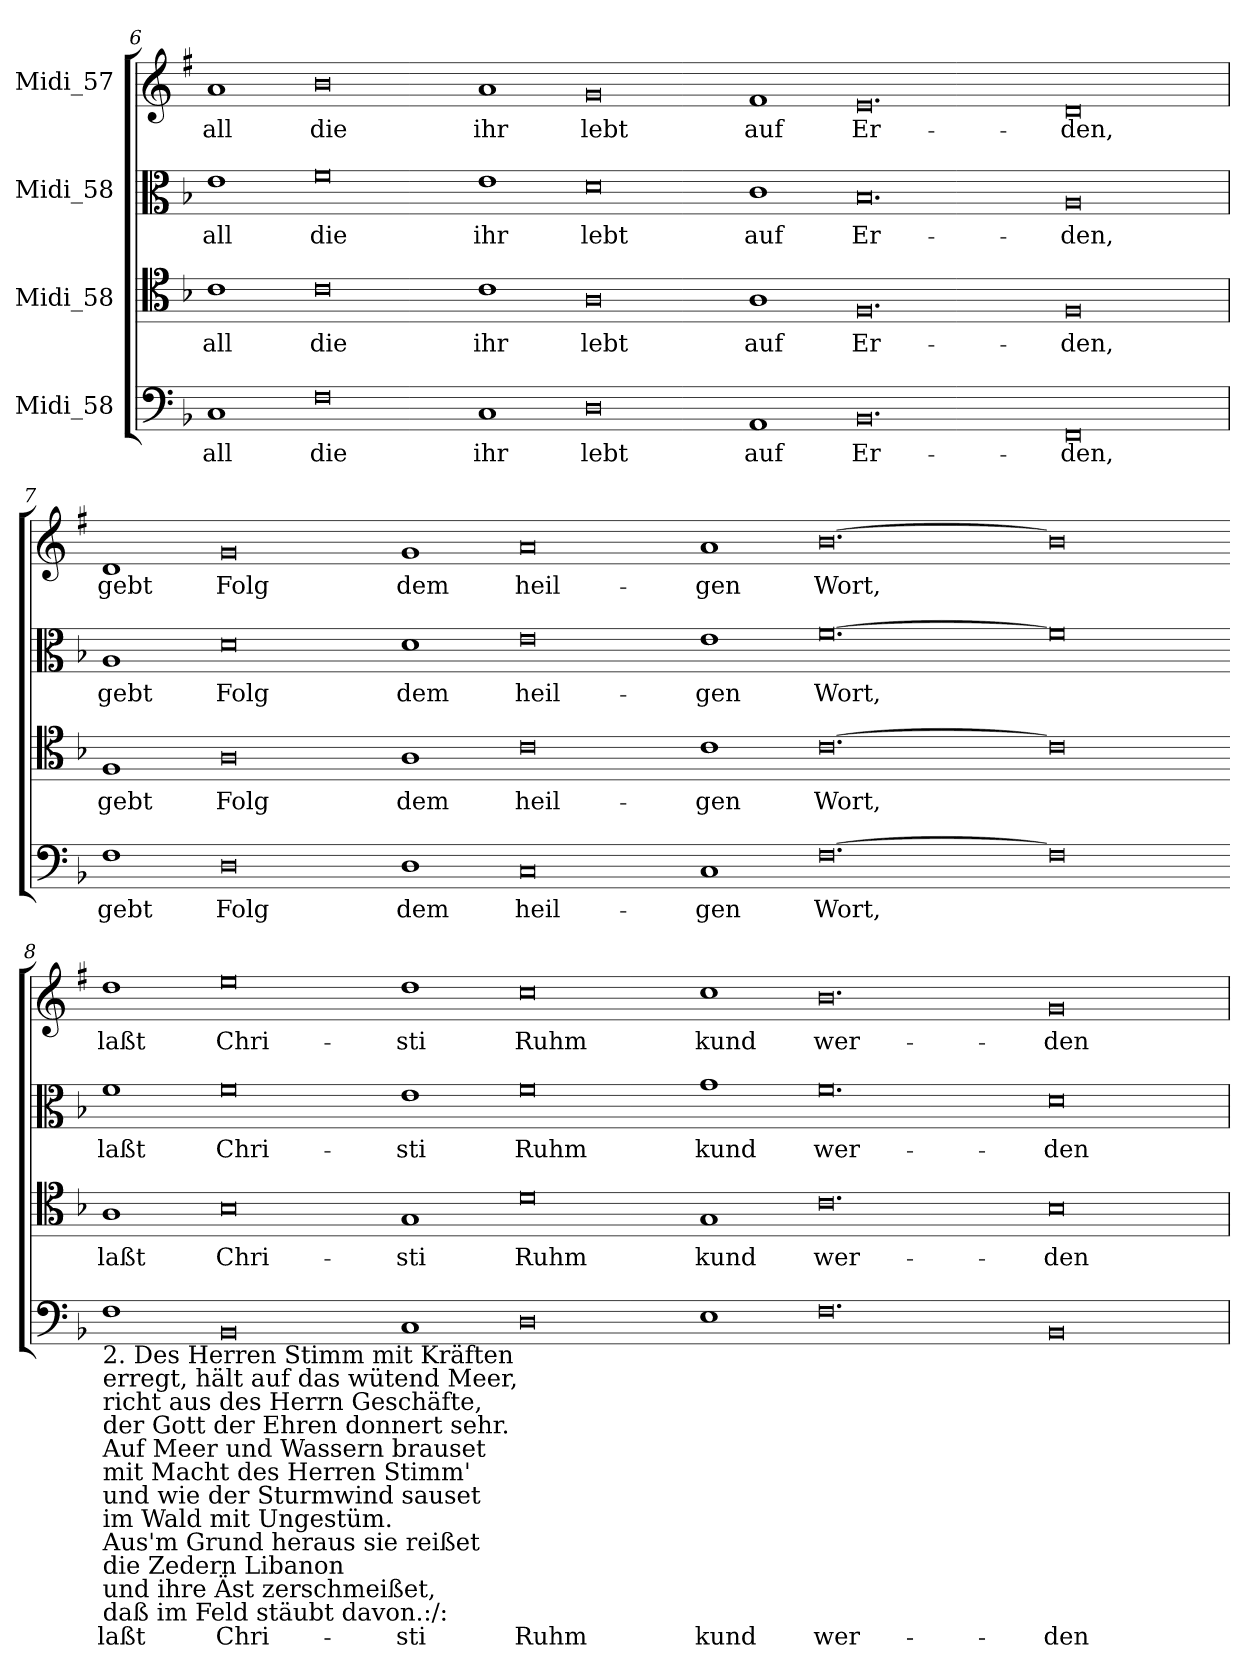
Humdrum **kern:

**kern	**text	**kern	**text	**kern	**text	**kern	**text
*part4	*part4	*part3	*part3	*part2	*part2	*part1	*part1
*staff4	*staff4	*staff3	*staff3	*staff2	*staff2	*staff1	*staff1
*I"Midi_58	*	*I"Midi_58	*	*I"Midi_58	*	*I"Midi_57	*
*clefF4	*	*clefC4	*	*clefC3	*	*clefG2	*
*	*	*	*	*	*	*ITrd1c2	*
*k[b-]	*	*k[b-]	*	*k[b-]	*	*k[b-]	*
*F:	*	*F:	*	*F:	*	*F:	*
=6	=6	=6	=6	=6	=6	=6	=6
!	!LO:LY:b	!	!LO:LY:b	!	!LO:LY:b	!	!LO:LY:b
1C	all	1c	all	1e	all	1g	all
!	!LO:LY:b	!	!LO:LY:b	!	!LO:LY:b	!	!LO:LY:b
0F	die	0c	die	0f	die	0a	die
!	!LO:LY:b	!	!LO:LY:b	!	!LO:LY:b	!	!LO:LY:b
1C	ihr	1c	ihr	1e	ihr	1g	ihr
!	!LO:LY:b	!	!LO:LY:b	!	!LO:LY:b	!	!LO:LY:b
0D	lebt	0A	lebt	0d	lebt	0f	lebt
!	!LO:LY:b	!	!LO:LY:b	!	!LO:LY:b	!	!LO:LY:b
1AA	auf	1A	auf	1c	auf	1e	auf
!	!LO:LY:b	!	!LO:LY:b	!	!LO:LY:b	!	!LO:LY:b
0.BB-	Er-	0.F	Er-	0.B-	Er-	0.d	Er-
!	!LO:LY:b	!	!LO:LY:b	!	!LO:LY:b	!	!LO:LY:b
0FF	-den,	0F	-den,	0A	-den,	0c	-den,
=7	=7	=7	=7	=7	=7	=7	=7
!	!LO:LY:b	!	!LO:LY:b	!	!LO:LY:b	!	!LO:LY:b
1F	gebt	1F	gebt	1A	gebt	1c	gebt
!	!LO:LY:b	!	!LO:LY:b	!	!LO:LY:b	!	!LO:LY:b
0D	Folg	0A	Folg	0d	Folg	0f	Folg
!	!LO:LY:b	!	!LO:LY:b	!	!LO:LY:b	!	!LO:LY:b
1D	dem	1A	dem	1d	dem	1f	dem
!	!LO:LY:b	!	!LO:LY:b	!	!LO:LY:b	!	!LO:LY:b
0C	heil-	0c	heil-	0e	heil-	0g	heil-
!	!LO:LY:b	!	!LO:LY:b	!	!LO:LY:b	!	!LO:LY:b
1C	-gen	1c	-gen	1e	-gen	1g	-gen
!	!LO:LY:b	!	!LO:LY:b	!	!LO:LY:b	!	!LO:LY:b
[0.F	Wort,	[0.c	Wort,	[0.f	Wort,	[0.a	Wort,
0F]	.	0c]	.	0f]	.	0a]	.
!!LO:LB:g=z
=8-	=8-	=8-	=8-	=8-	=8-	=8-	=8-
!LO:TX:b:t=2. Des Herren Stimm mit Kräften\nerregt, hält auf das wütend Meer,\nricht aus des Herrn Geschäfte,\nder Gott der Ehren donnert sehr.\nAuf Meer und Wassern brauset\nmit Macht des Herren Stimm'\nund wie der Sturmwind sauset\nim Wald mit Ungestüm.\nAus'm Grund heraus sie reißet\ndie Zedern Libanon\nund ihre Äst zerschmeißet,\ndaß im Feld stäubt davon.&colon;/&colon;	!	!	!	!	!	!	!
!	!LO:LY:b	!	!LO:LY:b	!	!LO:LY:b	!	!LO:LY:b
1F	laßt	1A	laßt	1f	laßt	1cc	laßt
!	!LO:LY:b	!	!LO:LY:b	!	!LO:LY:b	!	!LO:LY:b
0BB-	Chri-	0B-	Chri-	0f	Chri-	0dd	Chri-
!	!LO:LY:b	!	!LO:LY:b	!	!LO:LY:b	!	!LO:LY:b
1C	-sti	1G	-sti	1e	-sti	1cc	-sti
!	!LO:LY:b	!	!LO:LY:b	!	!LO:LY:b	!	!LO:LY:b
0D	Ruhm	0d	Ruhm	0f	Ruhm	0b-	Ruhm
!	!LO:LY:b	!	!LO:LY:b	!	!LO:LY:b	!	!LO:LY:b
1E	kund	1G	kund	1g	kund	1b-	kund
!	!LO:LY:b	!	!LO:LY:b	!	!LO:LY:b	!	!LO:LY:b
0.F	wer-	0.c	wer-	0.f	wer-	0.a	wer-
!	!LO:LY:b	!	!LO:LY:b	!	!LO:LY:b	!	!LO:LY:b
0BB-	-den	0B-	-den	0d	-den	0f	-den
=	=	=	=	=	=	=	=
*-	*-	*-	*-	*-	*-	*-	*-
